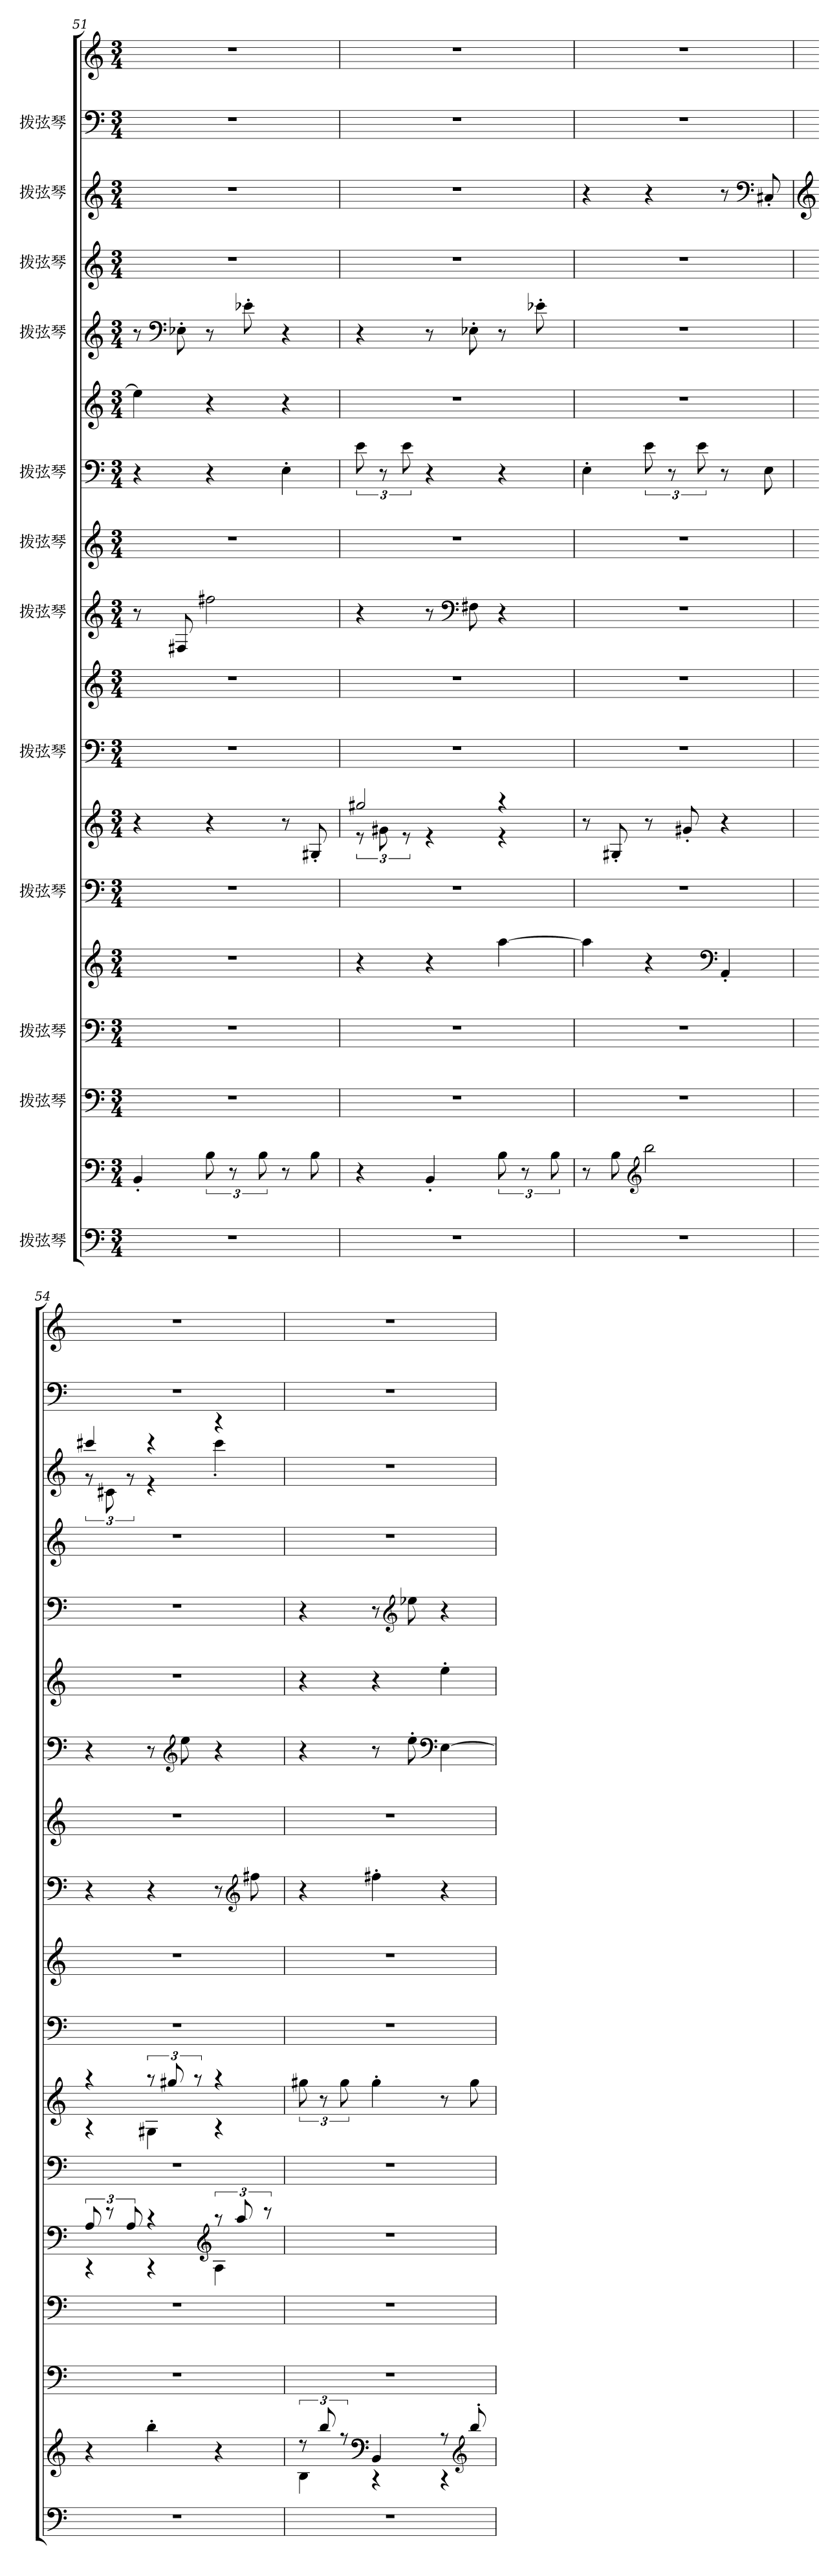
**kern	**kern	**kern	**kern	**kern	**kern	**kern	**kern	**kern	**kern	**kern	**kern	**kern	**kern	**kern	**kern	**kern	**kern
*part12	*part12	*part11	*part10	*part10	*part9	*part9	*part8	*part8	*part7	*part6	*part5	*part5	*part4	*part3	*part2	*part1	*part1
*staff18	*staff17	*staff16	*staff15	*staff14	*staff13	*staff12	*staff11	*staff10	*staff9	*staff8	*staff7	*staff6	*staff5	*staff4	*staff3	*staff2	*staff1
*I"拨弦琴	*	*I"拨弦琴	*I"拨弦琴	*	*I"拨弦琴	*	*I"拨弦琴	*	*I"拨弦琴	*I"拨弦琴	*I"拨弦琴	*	*I"拨弦琴	*I"拨弦琴	*I"拨弦琴	*I"拨弦琴	*
*clefF4	*clefF4	*clefF4	*clefF4	*clefG2	*clefF4	*clefG2	*clefF4	*clefG2	*clefG2	*clefG2	*clefF4	*clefG2	*clefG2	*clefG2	*clefG2	*clefF4	*clefG2
*k[]	*k[]	*k[]	*k[]	*k[]	*k[]	*k[]	*k[]	*k[]	*k[]	*k[]	*k[]	*k[]	*k[]	*k[]	*k[]	*k[]	*k[]
*M3/4	*M3/4	*M3/4	*M3/4	*M3/4	*M3/4	*M3/4	*M3/4	*M3/4	*M3/4	*M3/4	*M3/4	*M3/4	*M3/4	*M3/4	*M3/4	*M3/4	*M3/4
=51	=51	=51	=51	=51	=51	=51	=51	=51	=51	=51	=51	=51	=51	=51	=51	=51	=51
2.r	4BB'/	2.r	2.r	2.r	2.r	4r	2.r	2.r	8r	2.r	4r	4ee\]	8r	2.r	2.r	2.r	2.r
*	*	*	*	*	*	*	*	*	*	*	*	*	*clefF4	*	*	*	*
.	.	.	.	.	.	.	.	.	8F#X/	.	.	.	8E-X'\	.	.	.	.
.	12B\	.	.	.	.	4r	.	.	2ff#X\	.	4r	4r	8r	.	.	.	.
.	12r	.	.	.	.	.	.	.	.	.	.	.	.	.	.	.	.
.	.	.	.	.	.	.	.	.	.	.	.	.	8e-X'\	.	.	.	.
.	12B\	.	.	.	.	.	.	.	.	.	.	.	.	.	.	.	.
.	8r	.	.	.	.	8r	.	.	.	.	4E'\	4r	4r	.	.	.	.
.	8B\	.	.	.	.	8G#X'/	.	.	.	.	.	.	.	.	.	.	.
!!LO:PB:g=z
=52	=52	=52	=52	=52	=52	=52	=52	=52	=52	=52	=52	=52	=52	=52	=52	=52	=52
*	*	*	*	*	*	*^	*	*	*	*	*	*	*	*	*	*	*
2.r	4r	2.r	2.r	4r	2.r	2gg#X/	12r	2.r	2.r	4r	2.r	12e\	2.r	4r	2.r	2.r	2.r	2.r
.	.	.	.	.	.	.	12g#X\	.	.	.	.	12r	.	.	.	.	.	.
.	.	.	.	.	.	.	12r	.	.	.	.	12e\	.	.	.	.	.	.
.	4BB'/	.	.	4r	.	.	4r	.	.	8r	.	4r	.	8r	.	.	.	.
*	*	*	*	*	*	*	*	*	*	*clefF4	*	*	*	*	*	*	*	*
.	.	.	.	.	.	.	.	.	.	8F#X\	.	.	.	8E-X'\	.	.	.	.
.	12B\	.	.	[4aa\	.	4r	4r	.	.	4r	.	4r	.	8r	.	.	.	.
.	12r	.	.	.	.	.	.	.	.	.	.	.	.	.	.	.	.	.
.	.	.	.	.	.	.	.	.	.	.	.	.	.	8e-X'\	.	.	.	.
.	12B\	.	.	.	.	.	.	.	.	.	.	.	.	.	.	.	.	.
*	*	*	*	*	*	*v	*v	*	*	*	*	*	*	*	*	*	*	*
=53	=53	=53	=53	=53	=53	=53	=53	=53	=53	=53	=53	=53	=53	=53	=53	=53	=53
2.r	8r	2.r	2.r	4aa\]	2.r	8r	2.r	2.r	2.r	2.r	4E'\	2.r	2.r	2.r	4r	2.r	2.r
.	8B\	.	.	.	.	8G#X'/	.	.	.	.	.	.	.	.	.	.	.
*	*clefG2	*	*	*	*	*	*	*	*	*	*	*	*	*	*	*	*
.	2bb\	.	.	4r	.	8r	.	.	.	.	12e\	.	.	.	4r	.	.
.	.	.	.	.	.	.	.	.	.	.	12r	.	.	.	.	.	.
.	.	.	.	.	.	8g#X'/	.	.	.	.	.	.	.	.	.	.	.
.	.	.	.	.	.	.	.	.	.	.	12e\	.	.	.	.	.	.
*	*	*	*	*clefF4	*	*	*	*	*	*	*	*	*	*	*	*	*
.	.	.	.	4AA'/	.	4r	.	.	.	.	8r	.	.	.	8r	.	.
*	*	*	*	*	*	*	*	*	*	*	*	*	*	*	*clefF4	*	*
.	.	.	.	.	.	.	.	.	.	.	8E\	.	.	.	8C#X'/	.	.
!!LO:PB:g=z
=54	=54	=54	=54	=54	=54	=54	=54	=54	=54	=54	=54	=54	=54	=54	=54	=54	=54
*	*	*	*	*	*	*	*	*	*	*	*	*	*	*	*clefG2	*	*
*	*	*	*	*^	*	*^	*	*	*	*	*	*	*	*	*^	*	*
2.r	4r	2.r	2.r	12A/	4r	2.r	4r	4r	2.r	2.r	4r	2.r	4r	2.r	2.r	2.r	4ccc#X/	12r	2.r	2.r
.	.	.	.	12r	.	.	.	.	.	.	.	.	.	.	.	.	.	12c#X\	.	.
.	.	.	.	12A/	.	.	.	.	.	.	.	.	.	.	.	.	.	12r	.	.
.	4bb'\	.	.	4r	4r	.	12r	4G#X\	.	.	4r	.	8r	.	.	.	4r	4r	.	.
.	.	.	.	.	.	.	12gg#X/	.	.	.	.	.	.	.	.	.	.	.	.	.
*	*	*	*	*	*	*	*	*	*	*	*	*	*clefG2	*	*	*	*	*	*	*
.	.	.	.	.	.	.	.	.	.	.	.	.	8ee\	.	.	.	.	.	.	.
.	.	.	.	.	.	.	12r	.	.	.	.	.	.	.	.	.	.	.	.	.
*	*	*	*	*clefG2	*	*	*	*	*	*	*	*	*	*	*	*	*	*	*	*
.	4r	.	.	12r	4A\	.	4r	4r	.	.	8r	.	4r	.	.	.	4r	4ccc#'\	.	.
.	.	.	.	12aa/	.	.	.	.	.	.	.	.	.	.	.	.	.	.	.	.
*	*	*	*	*	*	*	*	*	*	*	*clefG2	*	*	*	*	*	*	*	*	*
.	.	.	.	.	.	.	.	.	.	.	8ff#X\	.	.	.	.	.	.	.	.	.
.	.	.	.	12r	.	.	.	.	.	.	.	.	.	.	.	.	.	.	.	.
*	*	*	*	*v	*v	*	*v	*v	*	*	*	*	*	*	*	*	*v	*v	*	*
=55	=55	=55	=55	=55	=55	=55	=55	=55	=55	=55	=55	=55	=55	=55	=55	=55	=55
*	*^	*	*	*	*	*	*	*	*	*	*	*	*	*	*	*	*
2.r	12r	4B\	2.r	2.r	2.r	2.r	12gg#X\	2.r	2.r	4r	2.r	4r	4r	4r	2.r	2.r	2.r	2.r
.	12bb/	.	.	.	.	.	12r	.	.	.	.	.	.	.	.	.	.	.
.	12r	.	.	.	.	.	12gg#\	.	.	.	.	.	.	.	.	.	.	.
*	*clefF4	*	*	*	*	*	*	*	*	*	*	*	*	*	*	*	*	*
.	4BB/	4r	.	.	.	.	4gg#'\	.	.	4ff#X'\	.	8r	4r	8r	.	.	.	.
*	*	*	*	*	*	*	*	*	*	*	*	*	*	*clefG2	*	*	*	*
.	.	.	.	.	.	.	.	.	.	.	.	8ee'\	.	8ee-X\	.	.	.	.
*	*	*	*	*	*	*	*	*	*	*	*	*clefF4	*	*	*	*	*	*
.	8r	4r	.	.	.	.	8r	.	.	4r	.	[4E\	4ee'\	4r	.	.	.	.
*	*clefG2	*	*	*	*	*	*	*	*	*	*	*	*	*	*	*	*	*
.	8bb'/	.	.	.	.	.	8gg#\	.	.	.	.	.	.	.	.	.	.	.
*	*v	*v	*	*	*	*	*	*	*	*	*	*	*	*	*	*	*	*
=	=	=	=	=	=	=	=	=	=	=	=	=	=	=	=	=	=
*-	*-	*-	*-	*-	*-	*-	*-	*-	*-	*-	*-	*-	*-	*-	*-	*-	*-
